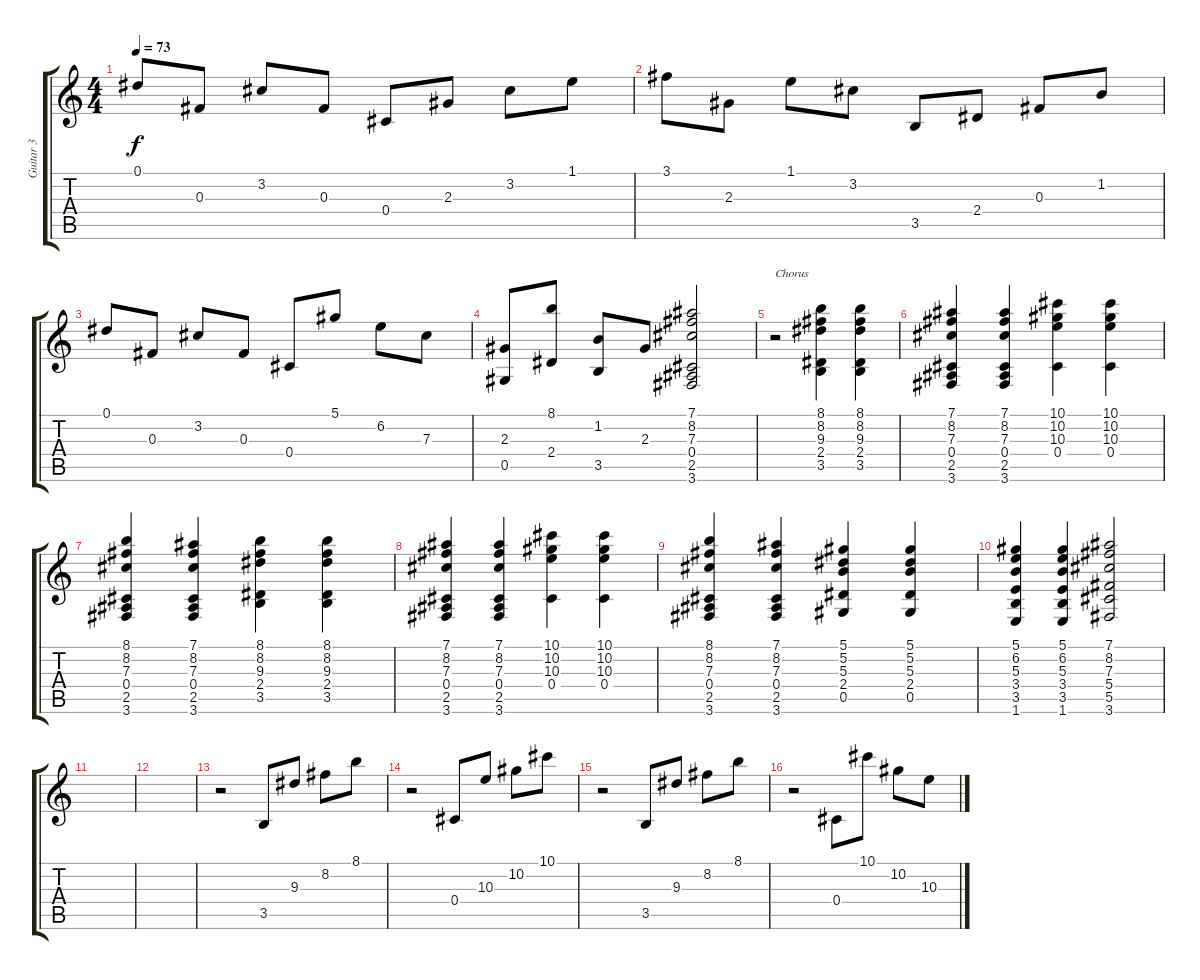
\track ("Guitar 3" "Guitar 3") {instrument acousticguitarsteel}
\staff {score tabs}
\tuning (Eb4 Bb3 Gb3 Db3 Ab2 Eb2) {hide}
\ts (4 4)
\tempo 73
\clef g2
\ks c
0.1.8{dy f} 0.3.8 3.2.8 0.3.8 0.4.8 2.3.8 3.2.8 1.1.8 |
3.1.8 2.3.8 1.1.8 3.2.8 3.5.8 2.4.8 0.3.8 1.2.8 |
0.1.8 0.3.8 3.2.8 0.3.8 0.4.8 5.1.8 6.2.8 7.3.8 |
(2.3 0.5).8 (8.1 2.4).8 (1.2 3.5).8 2.3.8 (7.1 8.2 7.3 0.4 2.5 3.6).2 |
r.2{txt "Chorus"} (8.1 8.2 9.3 2.4 3.5).4 (8.1 8.2 9.3 2.4 3.5).4 |
(7.1 8.2 7.3 0.4 2.5 3.6).4 (7.1 8.2 7.3 0.4 2.5 3.6).4 (10.1 10.2 10.3 0.4).4 (10.1 10.2 10.3 0.4).4 |
(8.1 8.2 7.3 0.4 2.5 3.6).4 (7.1 8.2 7.3 0.4 2.5 3.6).4 (8.1 8.2 9.3 2.4 3.5).4 (8.1 8.2 9.3 2.4 3.5).4 |
(7.1 8.2 7.3 0.4 2.5 3.6).4 (7.1 8.2 7.3 0.4 2.5 3.6).4 (10.1 10.2 10.3 0.4).4 (10.1 10.2 10.3 0.4).4 |
(8.1 8.2 7.3 0.4 2.5 3.6).4 (7.1 8.2 7.3 0.4 2.5 3.6).4 (5.1 5.2 5.3 2.4 0.5).4 (5.1 5.2 5.3 2.4 0.5).4 |
(5.1 6.2 5.3 3.4 3.5 1.6).4 (5.1 6.2 5.3 3.4 3.5 1.6).4 (7.1 8.2 7.3 5.4 5.5 3.6).2 |
|
|
r.2 3.5.8 9.3.8 8.2.8 8.1.8 |
r.2 0.4.8 10.3.8 10.2.8 10.1.8 |
r.2 3.5.8 9.3.8 8.2.8 8.1.8 |
r.2 0.4.8 10.1.8 10.2.8 10.3.8
